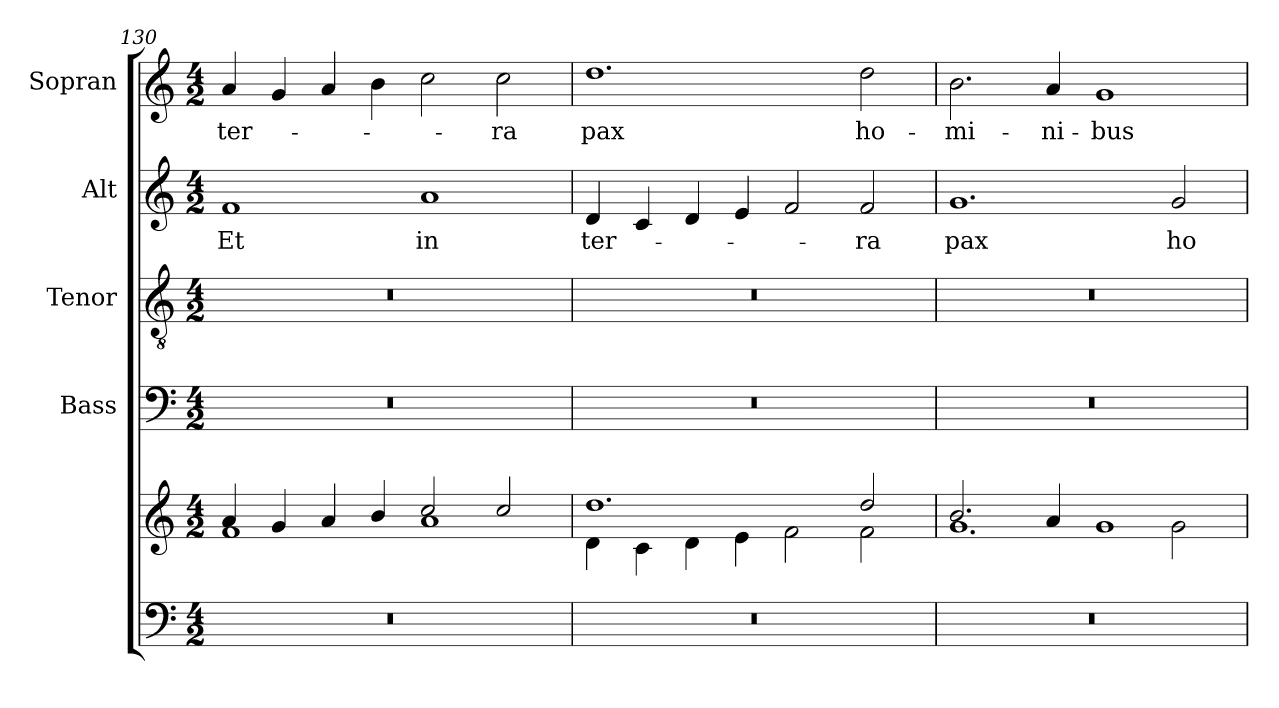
**kern	**kern	**kern	**kern	**kern	**text	**kern	**text
*part5	*part5	*part4	*part3	*part2	*part2	*part1	*part1
*staff6	*staff5	*staff4	*staff3	*staff2	*staff2	*staff1	*staff1
*	*	*I"Bass	*I"Tenor	*I"Alt	*	*I"Sopran	*
*	*	*I'B.	*I'T.	*I'A.	*	*I'S.	*
*clefF4	*clefG2	*clefF4	*clefGv2	*clefG2	*	*clefG2	*
*k[]	*k[]	*k[]	*k[]	*k[]	*	*k[]	*
*C:	*C:	*C:	*C:	*C:	*	*C:	*
*M4/2	*M4/2	*M4/2	*M4/2	*M4/2	*	*M4/2	*
=130	=130	=130	=130	=130	=130	=130	=130
*	*^	*	*	*	*	*	*
!	!	!	!	!	!	!LO:LY:b	!	!LO:LY:b
0r	4a/	1f	0r	0r	1f	Et	4a/	ter-
.	4g/	.	.	.	.	.	4g/	.
.	4a/	.	.	.	.	.	4a/	.
.	4b/	.	.	.	.	.	4b\	.
!	!	!	!	!	!	!LO:LY:b	!	!
.	2cc/	1a	.	.	1a	in	2cc\	.
!	!	!	!	!	!	!	!	!LO:LY:b
.	2cc/	.	.	.	.	.	2cc\	-ra
=131	=131	=131	=131	=131	=131	=131	=131	=131
!	!	!	!	!	!	!LO:LY:b	!	!LO:LY:b
0r	1.dd	4d\	0r	0r	4d/	ter-	1.dd	pax
.	.	4c\	.	.	4c/	.	.	.
.	.	4d\	.	.	4d/	.	.	.
.	.	4e\	.	.	4e/	.	.	.
.	.	2f\	.	.	2f/	.	.	.
!	!	!	!	!	!	!LO:LY:b	!	!LO:LY:b
.	2dd/	2f\	.	.	2f/	-ra	2dd\	ho-
=132	=132	=132	=132	=132	=132	=132	=132	=132
!	!	!	!	!	!	!LO:LY:b	!	!LO:LY:b
0r	2.b/	1.g	0r	0r	1.g	pax	2.b\	-mi-
!	!	!	!	!	!	!	!	!LO:LY:b
.	4a/	.	.	.	.	.	4a/	-ni-
!	!	!	!	!	!	!	!	!LO:LY:b
.	1g	.	.	.	.	.	1g	-bus
!	!	!	!	!	!	!LO:LY:b	!	!
.	.	2g\	.	.	2g/	ho-	.	.
*	*v	*v	*	*	*	*	*	*
=	=	=	=	=	=	=	=
*-	*-	*-	*-	*-	*-	*-	*-
